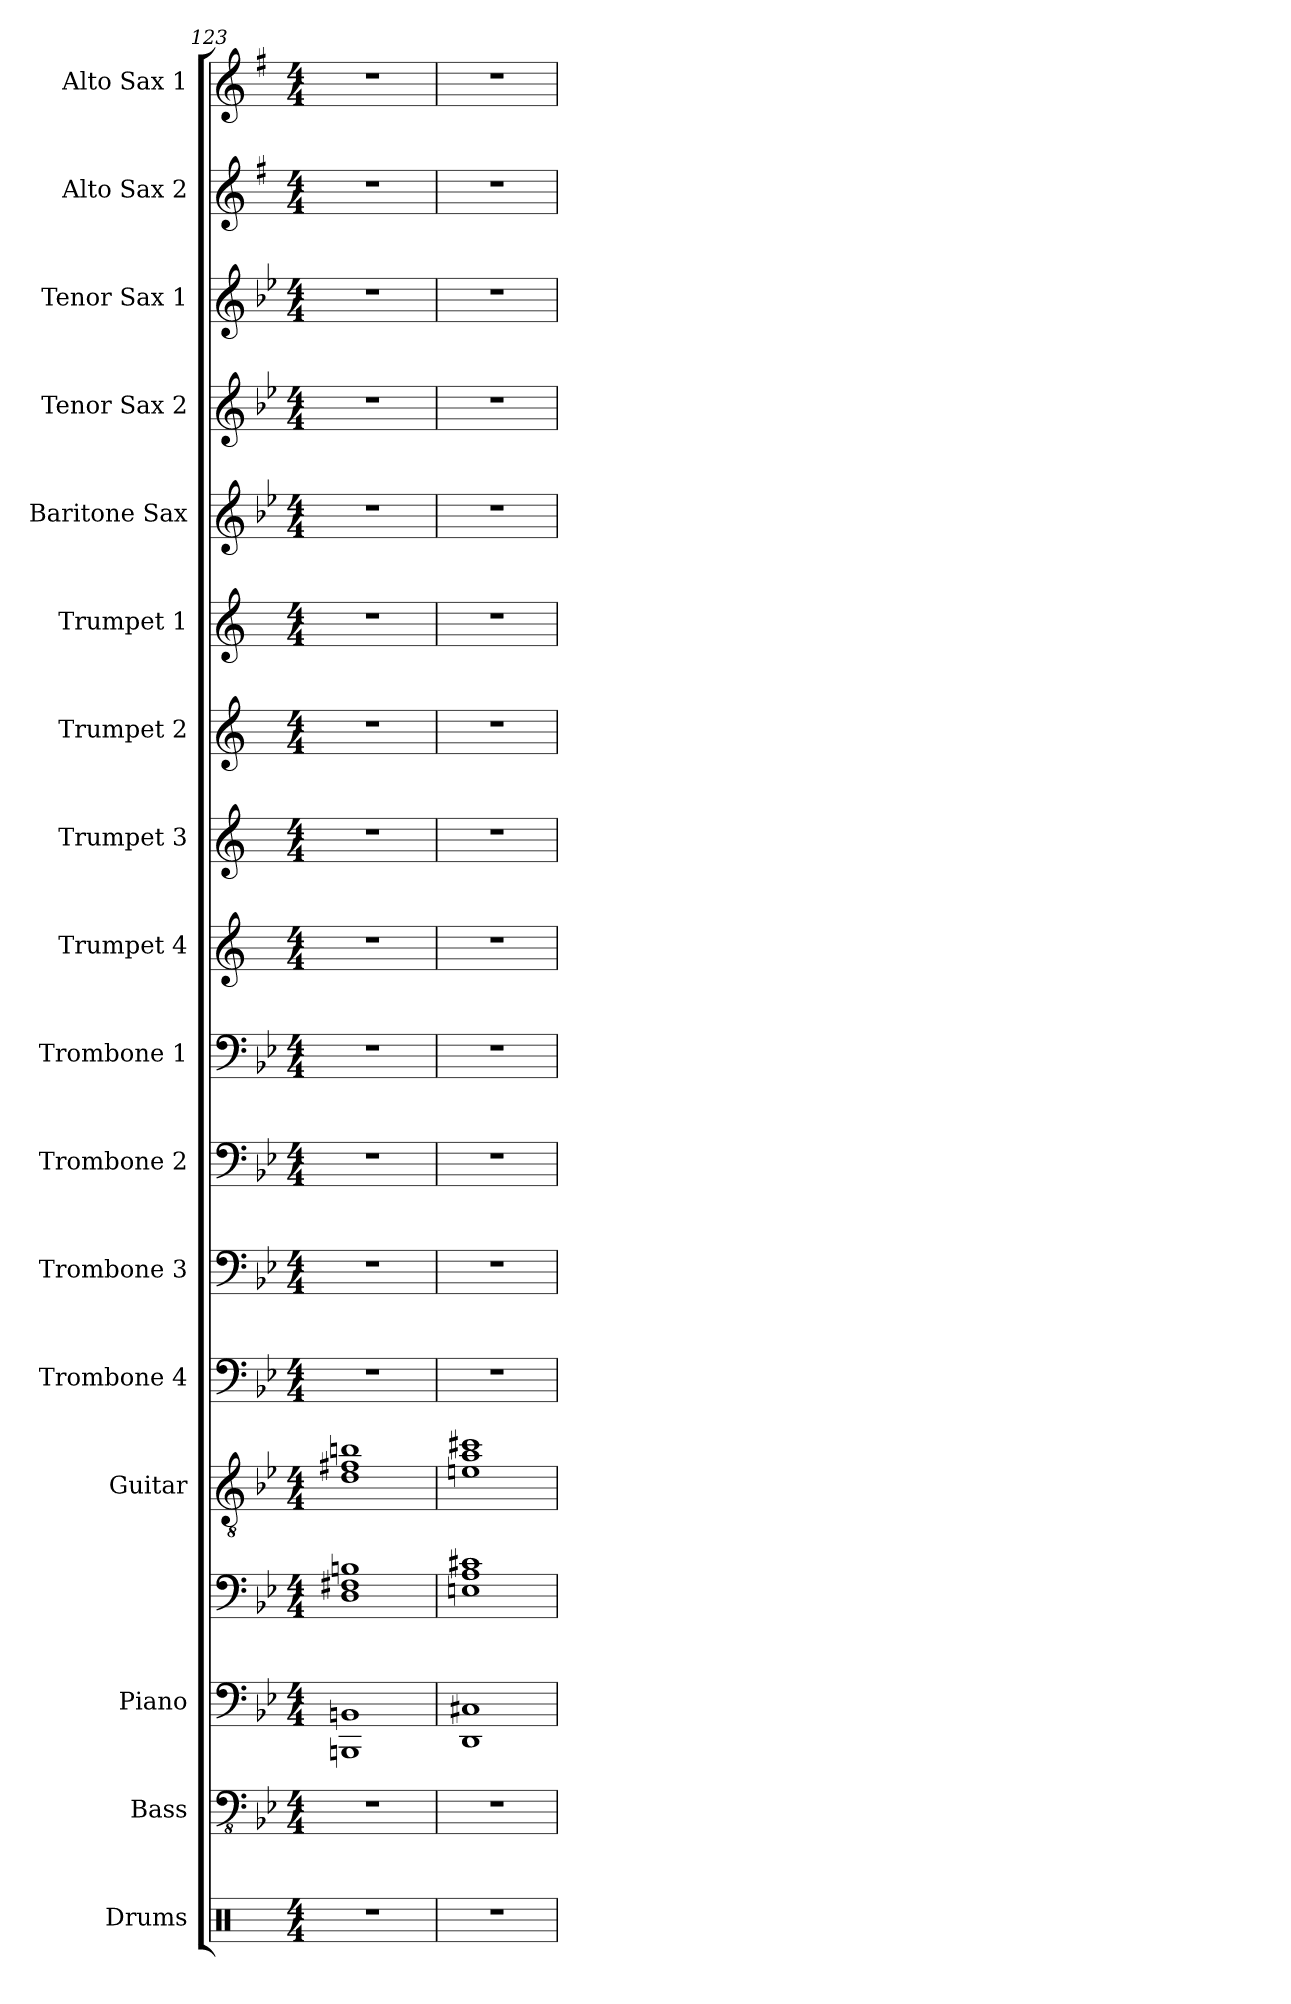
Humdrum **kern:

**kern	**kern	**kern	**kern	**kern	**kern	**kern	**kern	**kern	**kern	**kern	**kern	**kern	**kern	**kern	**kern	**kern	**kern
*part17	*part16	*part15	*part15	*part14	*part13	*part12	*part11	*part10	*part9	*part8	*part7	*part6	*part5	*part4	*part3	*part2	*part1
*staff18	*staff17	*staff16	*staff15	*staff14	*staff13	*staff12	*staff11	*staff10	*staff9	*staff8	*staff7	*staff6	*staff5	*staff4	*staff3	*staff2	*staff1
*I"Drums	*I"Bass	*I"Piano	*	*I"Guitar	*I"Trombone 4	*I"Trombone 3	*I"Trombone 2	*I"Trombone 1	*I"Trumpet 4	*I"Trumpet 3	*I"Trumpet 2	*I"Trumpet 1	*I"Baritone Sax	*I"Tenor Sax 2	*I"Tenor Sax 1	*I"Alto Sax 2	*I"Alto Sax 1
*I'Drums	*I'Bass	*I'Piano	*	*I'Gtr.	*I'Tbn. 4	*I'Tbn. 3	*I'Tbn. 2	*I'Tbn. 1	*I'Tpt. 4	*I'Tpt. 3	*I'Tpt. 2	*I'Tpt. 1	*I'Bari	*I'Tenor 2	*I'Tenor 1	*I'Alto 2	*I'Alto 1
*clefX	*clefFv4	*clefF4	*clefF4	*clefGv2	*clefF4	*clefF4	*clefF4	*clefF4	*clefG2	*clefG2	*clefG2	*clefG2	*clefG2	*clefG2	*clefG2	*clefG2	*clefG2
*	*	*	*	*	*	*	*	*	*ITrd1c2	*ITrd1c2	*ITrd1c2	*ITrd1c2	*ITrd12c21	*ITrd8c14	*ITrd8c14	*ITrd5c9	*ITrd5c9
*k[]	*k[b-e-]	*k[b-e-]	*k[b-e-]	*k[b-e-]	*k[b-e-]	*k[b-e-]	*k[b-e-]	*k[b-e-]	*k[b-e-]	*k[b-e-]	*k[b-e-]	*k[b-e-]	*k[b-e-]	*k[b-e-]	*k[b-e-]	*k[b-e-]	*k[b-e-]
*M4/4	*M4/4	*M4/4	*M4/4	*M4/4	*M4/4	*M4/4	*M4/4	*M4/4	*M4/4	*M4/4	*M4/4	*M4/4	*M4/4	*M4/4	*M4/4	*M4/4	*M4/4
=123	=123	=123	=123	=123	=123	=123	=123	=123	=123	=123	=123	=123	=123	=123	=123	=123	=123
1r	1r	1BBBn 1BBn	1D 1F#X 1Bn	1d 1f#X 1bn	1r	1r	1r	1r	1r	1r	1r	1r	1r	1r	1r	1r	1r
=124	=124	=124	=124	=124	=124	=124	=124	=124	=124	=124	=124	=124	=124	=124	=124	=124	=124
1r	1r	1DD 1C#X	1En 1A 1c#X	1en 1a 1cc#X	1r	1r	1r	1r	1r	1r	1r	1r	1r	1r	1r	1r	1r
=	=	=	=	=	=	=	=	=	=	=	=	=	=	=	=	=	=
*-	*-	*-	*-	*-	*-	*-	*-	*-	*-	*-	*-	*-	*-	*-	*-	*-	*-
